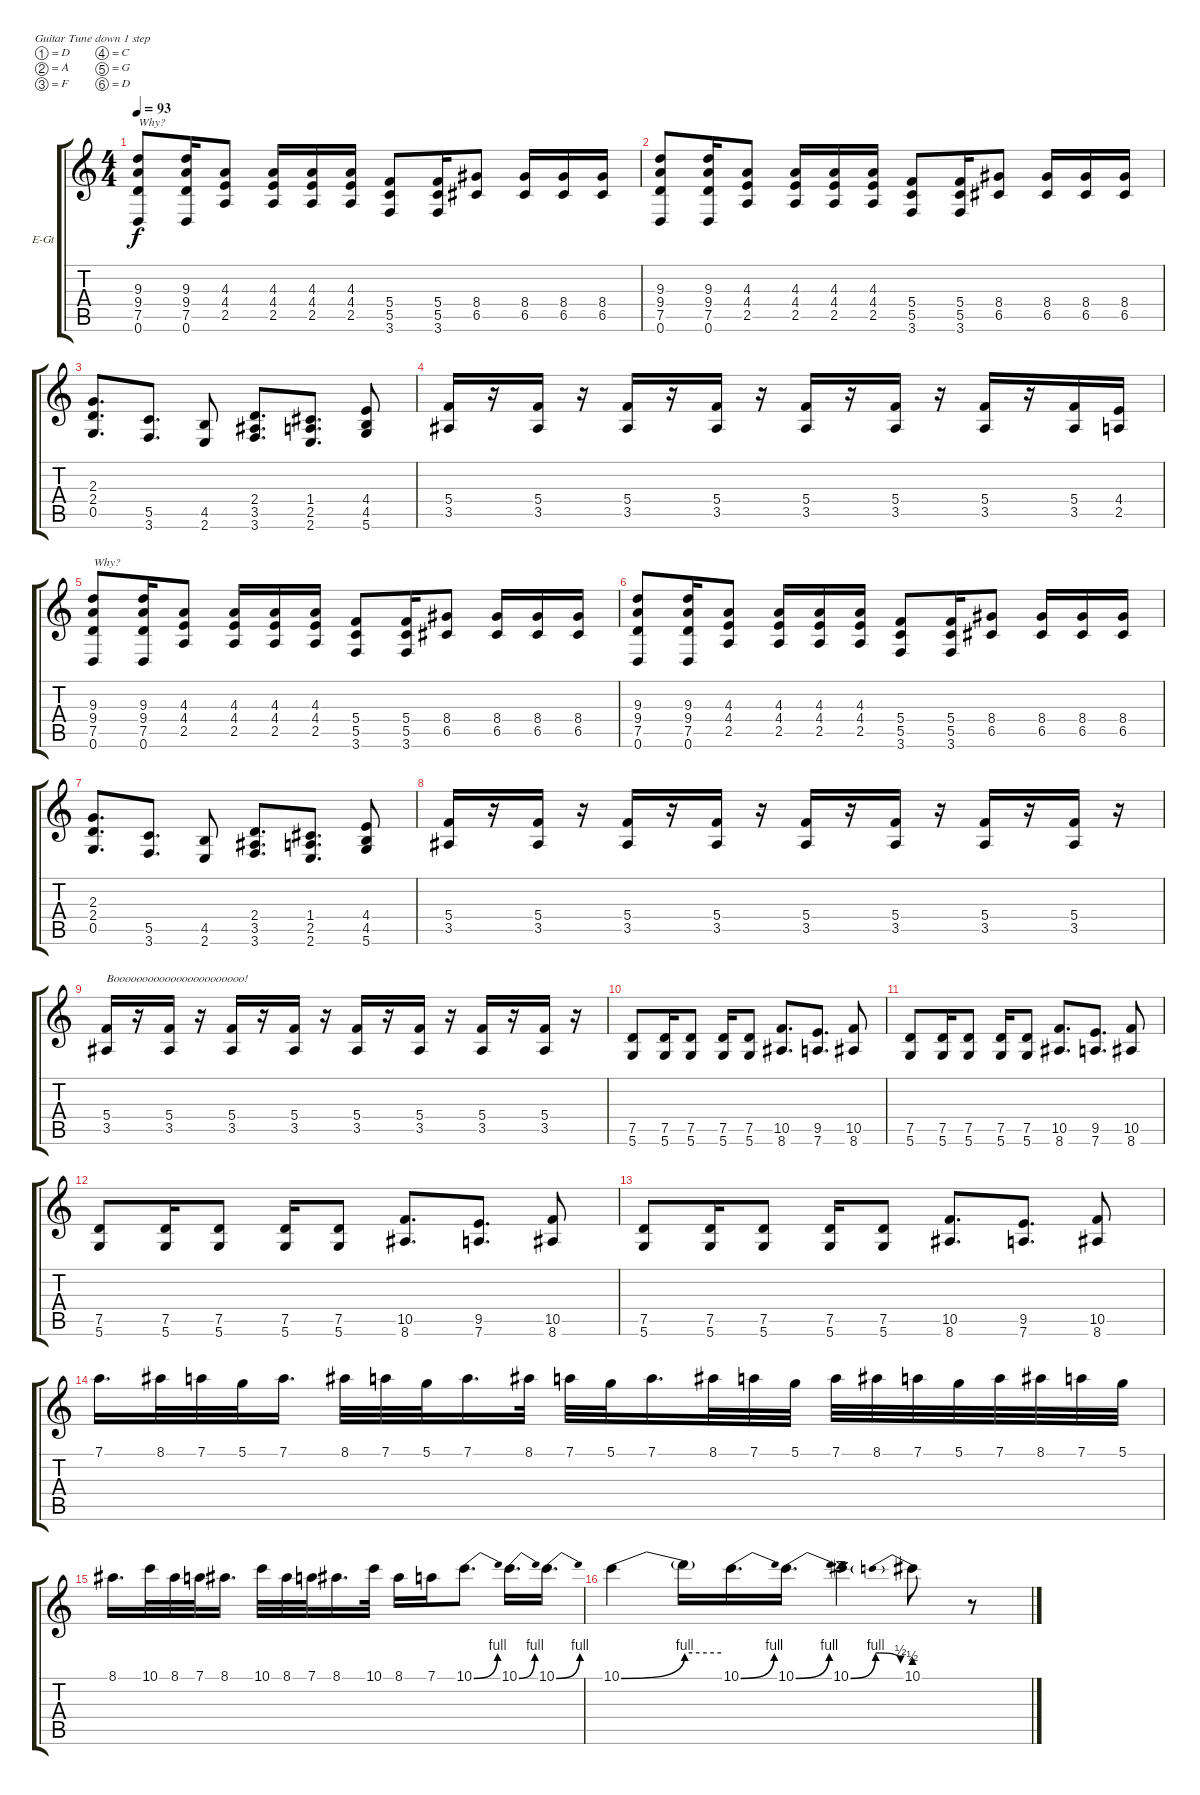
\bracketExtendMode groupsimilarinstruments
\firstSystemTrackNameOrientation horizontal
\otherSystemsTrackNameOrientation horizontal
\track ("Drak" "E-Gt") {instrument distortionguitar}
\staff {score tabs}
\tuning (D4 A3 F3 C3 G2 D2)
\ts (4 4)
\tempo 93
\clef g2
\ks c
(9.3 9.4 7.5 0.6).8{txt "Why?" dy f} (9.3 9.4 7.5 0.6).16 (4.3 4.4 2.5).8 (4.3 4.4 2.5).16 (4.3 4.4 2.5).16 (4.3 4.4 2.5).16 (5.4 5.5 3.6).8 (5.4 5.5 3.6).16 (8.4 6.5).8 (8.4 6.5).16 (8.4 6.5).16 (8.4 6.5).16 |
(9.3 9.4 7.5 0.6).8 (9.3 9.4 7.5 0.6).16 (4.3 4.4 2.5).8 (4.3 4.4 2.5).16 (4.3 4.4 2.5).16 (4.3 4.4 2.5).16 (5.4 5.5 3.6).8 (5.4 5.5 3.6).16 (8.4 6.5).8 (8.4 6.5).16 (8.4 6.5).16 (8.4 6.5).16 |
(2.3 2.4 0.5).8{d} (5.5 3.6).8{d} (4.5 2.6).8 (2.4 3.5 3.6).8{d} (1.4 2.5 2.6).8{d} (4.4 4.5 5.6).8 |
(5.4 3.5).16 r.16 (5.4 3.5).16 r.16 (5.4 3.5).16 r.16 (5.4 3.5).16 r.16 (5.4 3.5).16 r.16 (5.4 3.5).16 r.16 (5.4 3.5).16 r.16 (5.4 3.5).16 (4.4 2.5).16 |
(9.3 9.4 7.5 0.6).8{txt "Why?"} (9.3 9.4 7.5 0.6).16 (4.3 4.4 2.5).8 (4.3 4.4 2.5).16 (4.3 4.4 2.5).16 (4.3 4.4 2.5).16 (5.4 5.5 3.6).8 (5.4 5.5 3.6).16 (8.4 6.5).8 (8.4 6.5).16 (8.4 6.5).16 (8.4 6.5).16 |
(9.3 9.4 7.5 0.6).8 (9.3 9.4 7.5 0.6).16 (4.3 4.4 2.5).8 (4.3 4.4 2.5).16 (4.3 4.4 2.5).16 (4.3 4.4 2.5).16 (5.4 5.5 3.6).8 (5.4 5.5 3.6).16 (8.4 6.5).8 (8.4 6.5).16 (8.4 6.5).16 (8.4 6.5).16 |
(2.3 2.4 0.5).8{d} (5.5 3.6).8{d} (4.5 2.6).8 (2.4 3.5 3.6).8{d} (1.4 2.5 2.6).8{d} (4.4 4.5 5.6).8 |
(5.4 3.5).16 r.16 (5.4 3.5).16 r.16 (5.4 3.5).16 r.16 (5.4 3.5).16 r.16 (5.4 3.5).16 r.16 (5.4 3.5).16 r.16 (5.4 3.5).16 r.16 (5.4 3.5).16 r.16 |
(5.4 3.5).16{txt "Booooooooooooooooooooooo!"} r.16 (5.4 3.5).16 r.16 (5.4 3.5).16 r.16 (5.4 3.5).16 r.16 (5.4 3.5).16 r.16 (5.4 3.5).16 r.16 (5.4 3.5).16 r.16 (5.4 3.5).16 r.16 |
(7.5 5.6).8 (7.5 5.6).16 (7.5 5.6).8 (7.5 5.6).16 (7.5 5.6).8 (10.5 8.6).8{d} (9.5 7.6).8{d} (10.5 8.6).8 |
(7.5 5.6).8 (7.5 5.6).16 (7.5 5.6).8 (7.5 5.6).16 (7.5 5.6).8 (10.5 8.6).8{d} (9.5 7.6).8{d} (10.5 8.6).8 |
(7.5 5.6).8 (7.5 5.6).16 (7.5 5.6).8 (7.5 5.6).16 (7.5 5.6).8 (10.5 8.6).8{d} (9.5 7.6).8{d} (10.5 8.6).8 |
(7.5 5.6).8 (7.5 5.6).16 (7.5 5.6).8 (7.5 5.6).16 (7.5 5.6).8 (10.5 8.6).8{d} (9.5 7.6).8{d} (10.5 8.6).8 |
7.1.16{d} 8.1.32 7.1.32 5.1.32 7.1.16{d} 8.1.32 7.1.32 5.1.32 7.1.16{d} 8.1.32 7.1.32 5.1.32 7.1.16{d} 8.1.32 7.1.32 5.1.32 7.1.32 8.1.32 7.1.32 5.1.32 7.1.32 8.1.32 7.1.32 5.1.32 |
8.1.16{d} 10.1.32 8.1.32 7.1.32 8.1.16{d} 10.1.32 8.1.32 7.1.32 8.1.16{d} 10.1.32 8.1.16 7.1.16 10.1{be (bend 0 0 60 4)}.8{d} 10.1{be (bend 0 0 60 4)}.16{d} 10.1{be (bend 0 0 60 4)}.16{d} |
10.1{be (bend 0 0 60 4)}.4 10.1{be (hold 0 4 60 4) t}.16 10.1{be (bend 0 0 60 4)}.16{d} 10.1{be (bend 0 0 60 4)}.16{d} 10.1{be (bendrelease 0 0 30 4 30 4 60 2)}.4 10.1{be (prebend 0 2 60 2)}.8 r.8
